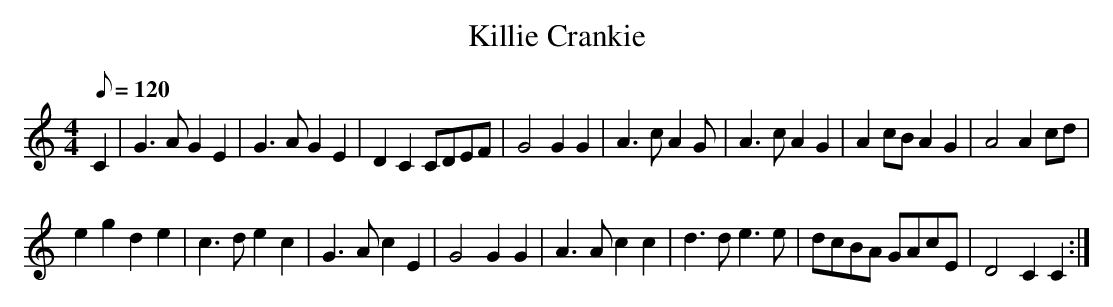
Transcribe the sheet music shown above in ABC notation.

X:1
T:Killie Crankie
M:4/4
L:1/8
Q:120
K:C
C2 |\
G3 A G2 E2 | G3 A G2 E2 | D2 C2 CDEF | G4 G2 G2 |\
A3 c A2 G | A3 c A2 G2 | A2 cB A2 G2 | A4 A2 cd |
e2 g2 d2 e2 | c3 d e2 c2 | G3 A c2 E2 | G4 G2 G2 |\
A3 A c2 c2 | d3 d e3 e | dcBA GAcE | D4 C2 C2 :|
